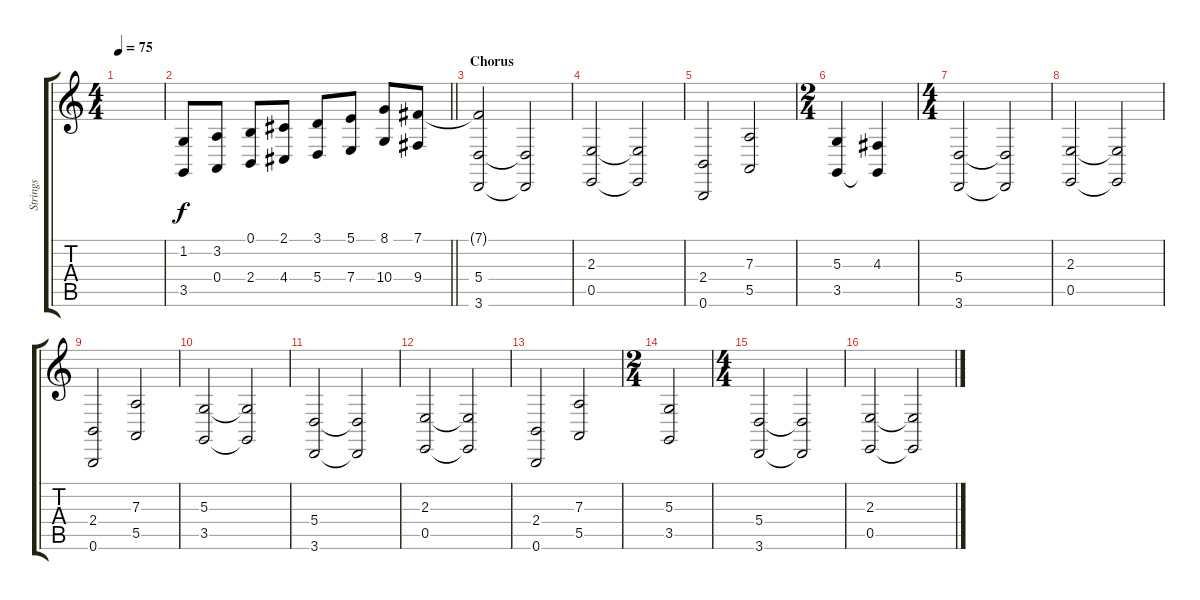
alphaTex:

\track ("Strings" "Strings") {mute instrument stringensemble1}
\staff {score tabs}
\tuning (B3 Gb3 D3 A2 E2 B1) {hide}
\ts (4 4)
\tempo 75
\clef g2
\ks c
|
\barLineRight lightlight
(1.2 3.5).8 (3.2 0.4).8 (0.1 2.4).8 (2.1 4.4).8 (3.1 5.4).8 (5.1 7.4).8 (8.1 10.4).8 (7.1 9.4).8 |
\section ("" "Chorus")
(7.1{t} 5.4 3.6).2 (5.4{t} 3.6{t}).2 |
(2.3 0.5).2 (2.3{t} 0.5{t}).2 |
(2.4 0.6).2 (7.3 5.5).2 |
\ts (2 4)
(5.3 3.5).4 (4.3 3.5{t}).4 |
\ts (4 4)
(5.4 3.6).2 (5.4{t} 3.6{t}).2 |
(2.3 0.5).2 (2.3{t} 0.5{t}).2 |
(2.4 0.6).2 (7.3 5.5).2 |
(5.3 3.5).2 (5.3{t} 3.5{t}).2 |
(5.4 3.6).2 (5.4{t} 3.6{t}).2 |
(2.3 0.5).2 (2.3{t} 0.5{t}).2 |
(2.4 0.6).2 (7.3 5.5).2 |
\ts (2 4)
(5.3 3.5).2 |
\ts (4 4)
(5.4 3.6).2 (5.4{t} 3.6{t}).2 |
(2.3 0.5).2 (2.3{t} 0.5{t}).2
